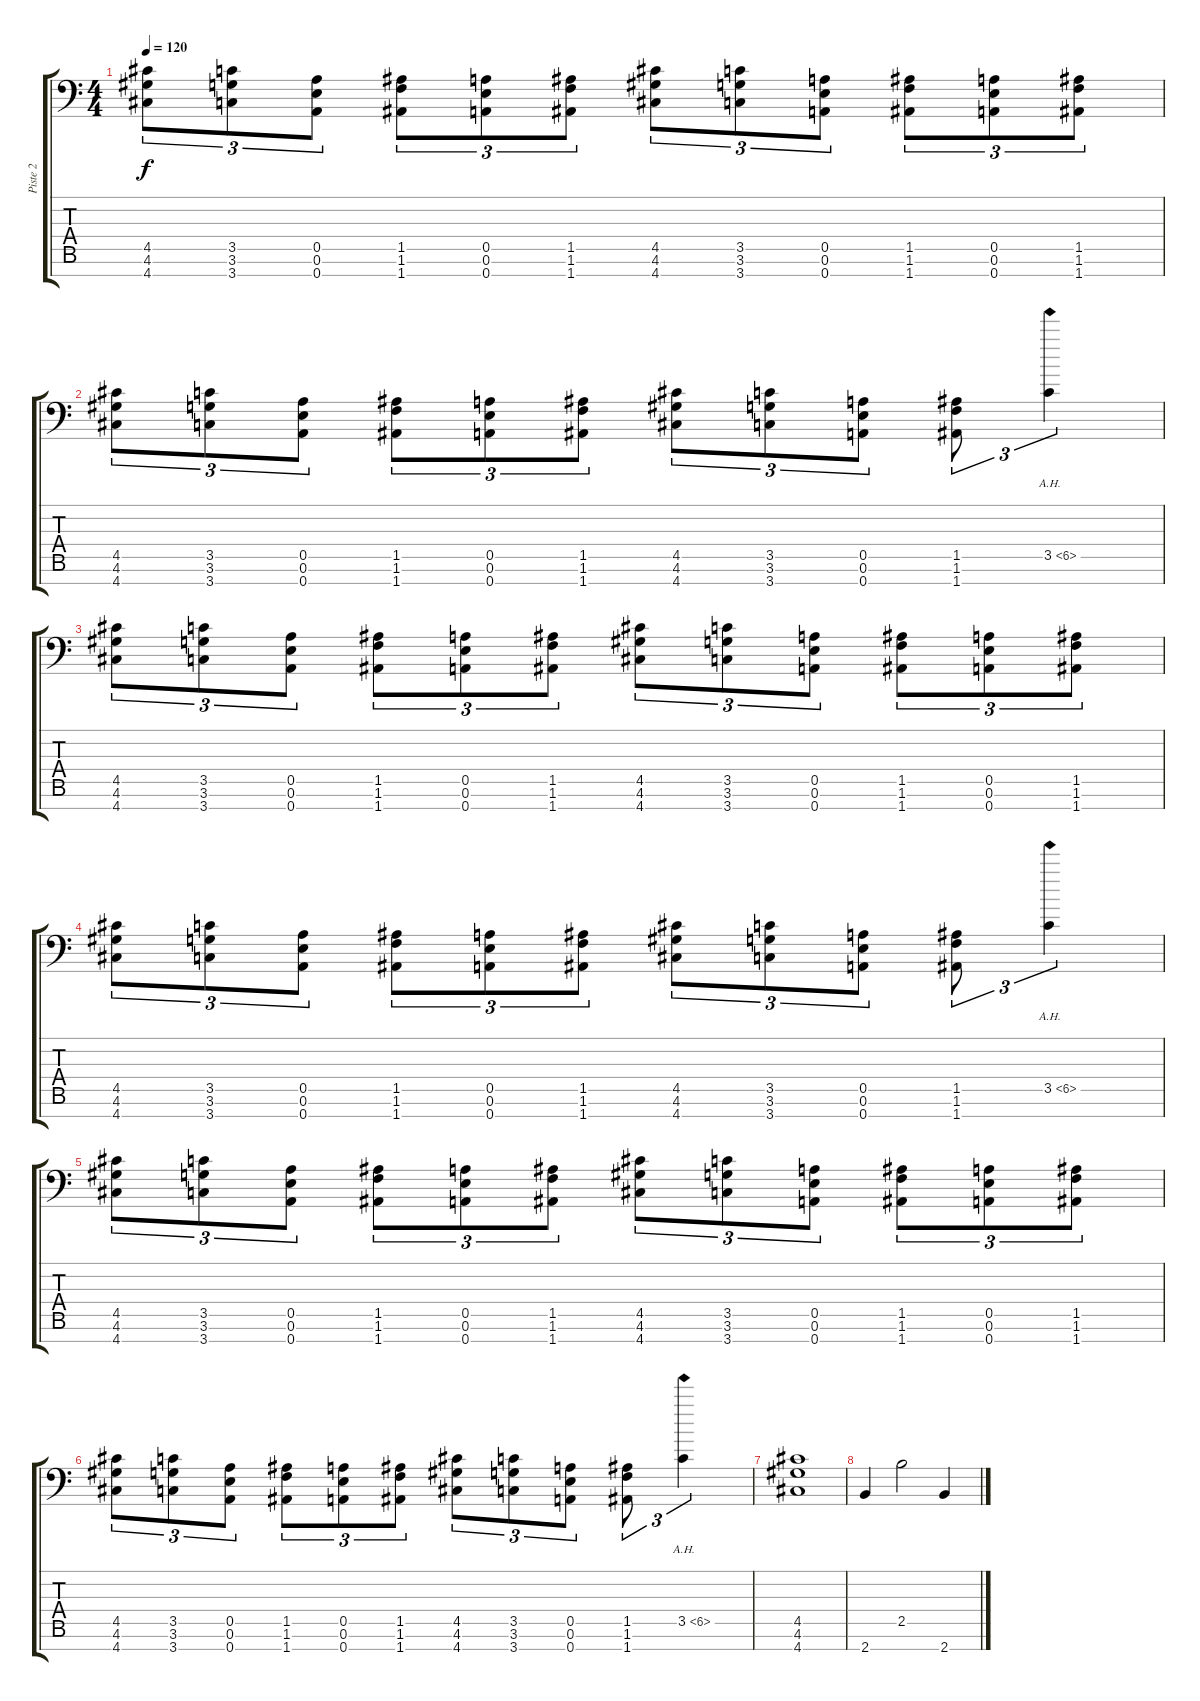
\track ("Piste 2" "Piste 2") {instrument distortionguitar}
\staff {score tabs}
\tuning (E4 B3 G3 D3 A2 E2 A1) {hide}
\ts (4 4)
\tempo 120
\clef f4
\ks c
(4.5 4.6 4.7).8{tu (3 2) dy f} (3.5 3.6 3.7).8{tu (3 2)} (0.5 0.6 0.7).8{tu (3 2)} (1.5 1.6 1.7).8{tu (3 2)} (0.5 0.6 0.7).8{tu (3 2)} (1.5 1.6 1.7).8{tu (3 2)} (4.5 4.6 4.7).8{tu (3 2)} (3.5 3.6 3.7).8{tu (3 2)} (0.5 0.6 0.7).8{tu (3 2)} (1.5 1.6 1.7).8{tu (3 2)} (0.5 0.6 0.7).8{tu (3 2)} (1.5 1.6 1.7).8{tu (3 2)} |
(4.5 4.6 4.7).8{tu (3 2)} (3.5 3.6 3.7).8{tu (3 2)} (0.5 0.6 0.7).8{tu (3 2)} (1.5 1.6 1.7).8{tu (3 2)} (0.5 0.6 0.7).8{tu (3 2)} (1.5 1.6 1.7).8{tu (3 2)} (4.5 4.6 4.7).8{tu (3 2)} (3.5 3.6 3.7).8{tu (3 2)} (0.5 0.6 0.7).8{tu (3 2)} (1.5 1.6 1.7).8{tu (3 2)} 3.5{ah 3}.4{tu (3 2)} |
(4.5 4.6 4.7).8{tu (3 2)} (3.5 3.6 3.7).8{tu (3 2)} (0.5 0.6 0.7).8{tu (3 2)} (1.5 1.6 1.7).8{tu (3 2)} (0.5 0.6 0.7).8{tu (3 2)} (1.5 1.6 1.7).8{tu (3 2)} (4.5 4.6 4.7).8{tu (3 2)} (3.5 3.6 3.7).8{tu (3 2)} (0.5 0.6 0.7).8{tu (3 2)} (1.5 1.6 1.7).8{tu (3 2)} (0.5 0.6 0.7).8{tu (3 2)} (1.5 1.6 1.7).8{tu (3 2)} |
(4.5 4.6 4.7).8{tu (3 2)} (3.5 3.6 3.7).8{tu (3 2)} (0.5 0.6 0.7).8{tu (3 2)} (1.5 1.6 1.7).8{tu (3 2)} (0.5 0.6 0.7).8{tu (3 2)} (1.5 1.6 1.7).8{tu (3 2)} (4.5 4.6 4.7).8{tu (3 2)} (3.5 3.6 3.7).8{tu (3 2)} (0.5 0.6 0.7).8{tu (3 2)} (1.5 1.6 1.7).8{tu (3 2)} 3.5{ah 3}.4{tu (3 2)} |
(4.5 4.6 4.7).8{tu (3 2)} (3.5 3.6 3.7).8{tu (3 2)} (0.5 0.6 0.7).8{tu (3 2)} (1.5 1.6 1.7).8{tu (3 2)} (0.5 0.6 0.7).8{tu (3 2)} (1.5 1.6 1.7).8{tu (3 2)} (4.5 4.6 4.7).8{tu (3 2)} (3.5 3.6 3.7).8{tu (3 2)} (0.5 0.6 0.7).8{tu (3 2)} (1.5 1.6 1.7).8{tu (3 2)} (0.5 0.6 0.7).8{tu (3 2)} (1.5 1.6 1.7).8{tu (3 2)} |
(4.5 4.6 4.7).8{tu (3 2)} (3.5 3.6 3.7).8{tu (3 2)} (0.5 0.6 0.7).8{tu (3 2)} (1.5 1.6 1.7).8{tu (3 2)} (0.5 0.6 0.7).8{tu (3 2)} (1.5 1.6 1.7).8{tu (3 2)} (4.5 4.6 4.7).8{tu (3 2)} (3.5 3.6 3.7).8{tu (3 2)} (0.5 0.6 0.7).8{tu (3 2)} (1.5 1.6 1.7).8{tu (3 2)} 3.5{ah 3}.4{tu (3 2)} |
(4.5 4.6 4.7).1 |
2.7.4 2.5.2 2.7.4
